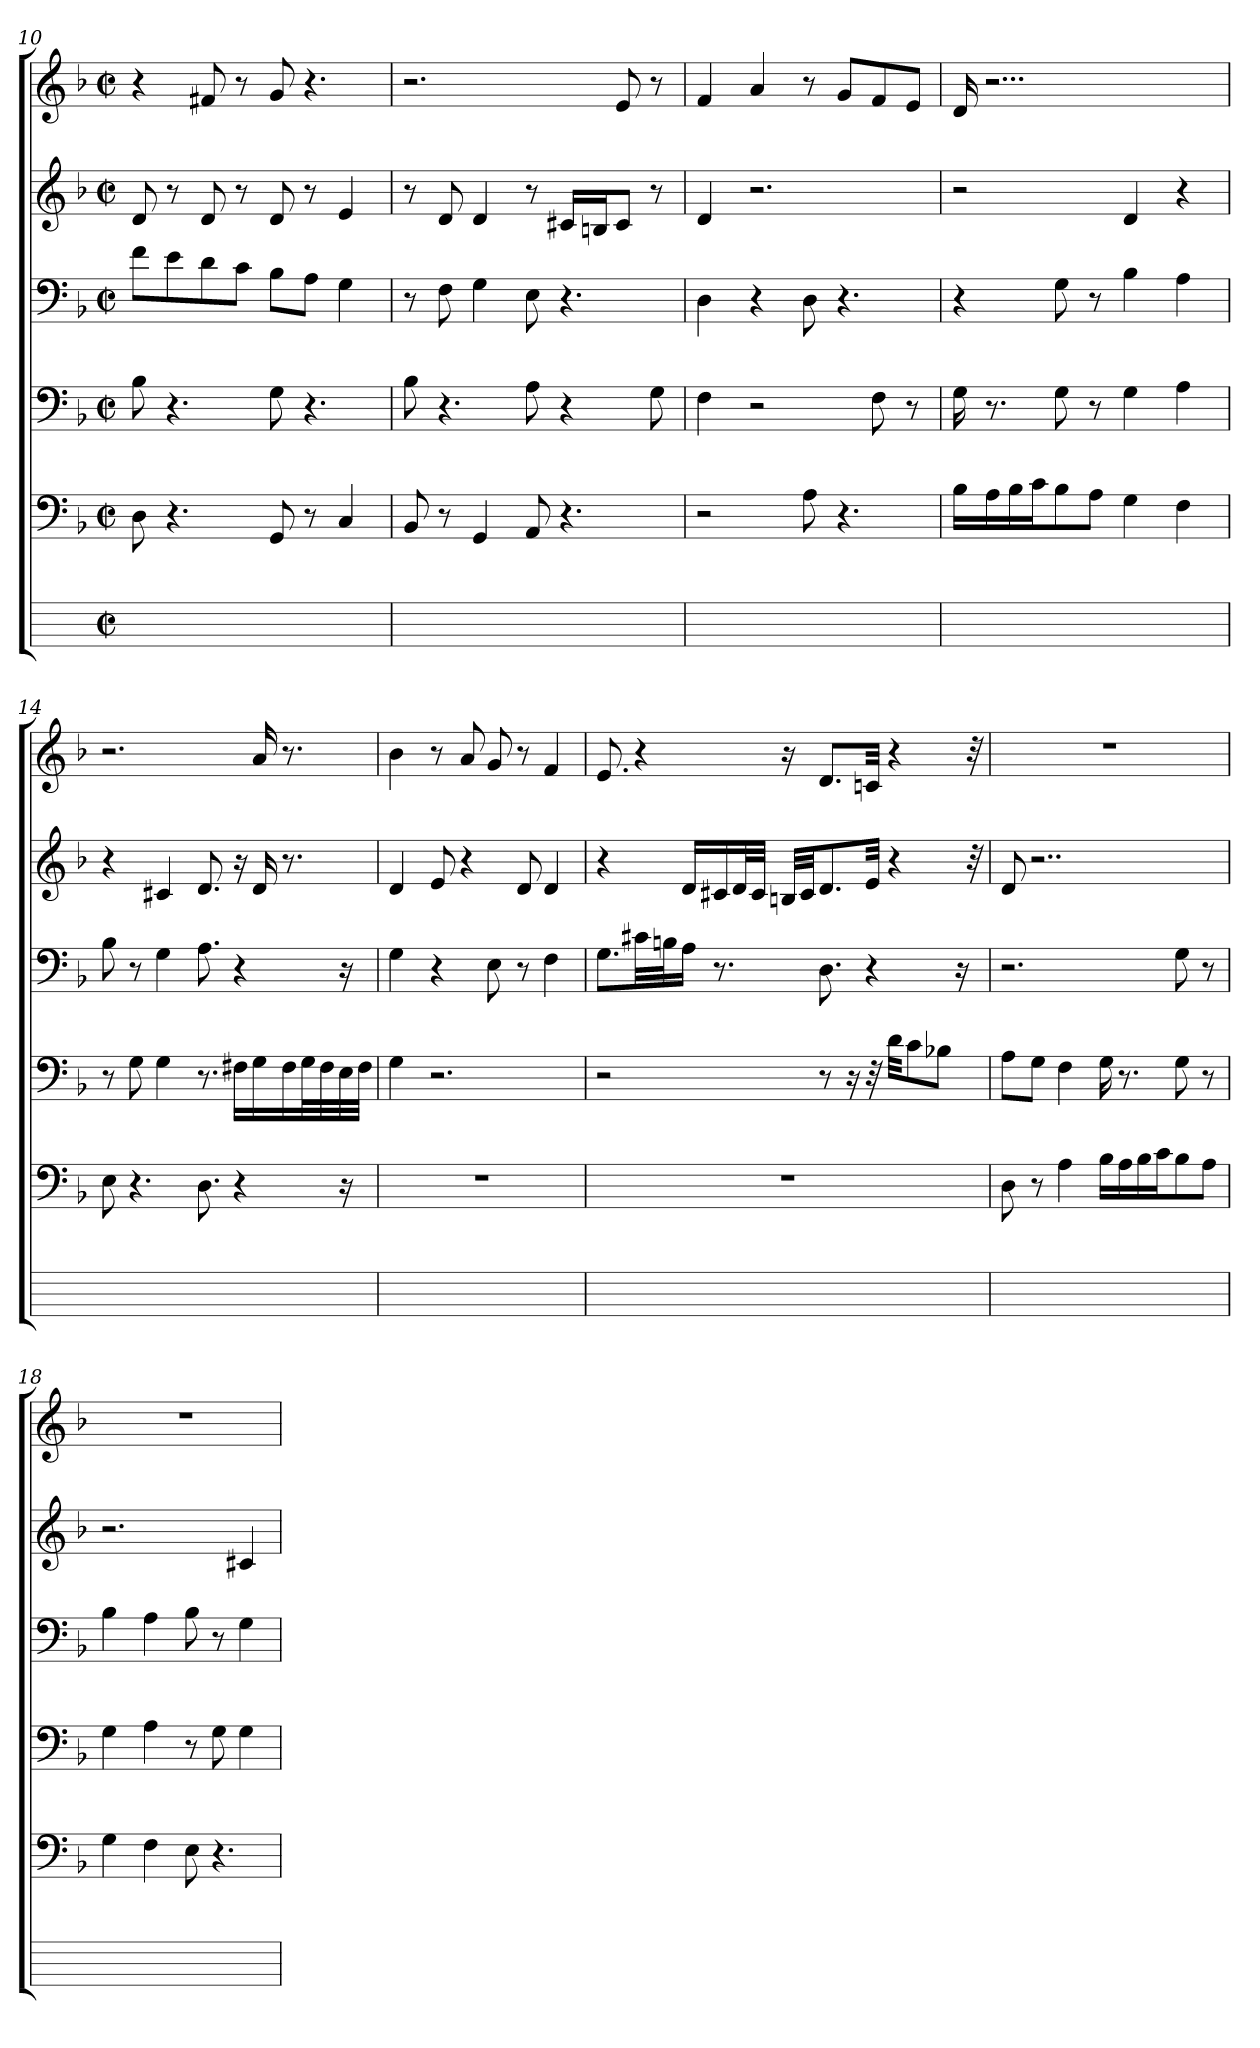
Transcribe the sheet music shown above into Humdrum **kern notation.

**kern	**kern	**kern	**kern	**kern	**kern
*part6	*part5	*part4	*part3	*part2	*part1
*staff6	*staff5	*staff4	*staff3	*staff2	*staff1
*	*clefF4	*clefF4	*clefF4	*clefG2	*clefG2
*	*k[b-]	*k[b-]	*k[b-]	*k[b-]	*k[b-]
*	*F:	*F:	*F:	*F:	*F:
*M2/2	*M2/2	*M2/2	*M2/2	*M2/2	*M2/2
*met(c|)	*met(c|)	*met(c|)	*met(c|)	*met(c|)	*met(c|)
=10	=10	=10	=10	=10	=10
1ryy	8D	8B-	8fL	8d	4r
.	4.r	4.r	8e	8r	.
.	.	.	8d	8d	8f#X
.	.	.	8cJ	8r	8r
.	8GG	8G	8B-L	8d	8g
.	8r	4.r	8AJ	8r	4.r
.	4C	.	4G	4e	.
=11	=11	=11	=11	=11	=11
1ryy	8BB-	8B-	8r	8r	2.r
.	8r	4.r	8F	8d	.
.	4GG	.	4G	4d	.
.	8AA	8A	8E	8r	.
.	4.r	4r	4.r	16c#XiLL	.
.	.	.	.	16BniJ	.
.	.	.	.	8c#J	8e
.	.	8G	.	8r	8r
=12	=12	=12	=12	=12	=12
1ryy	2r	4F	4D	4d	4f
.	.	2r	4r	2.r	4a
.	8A	.	8Dj	.	8r
.	4.r	.	4.r	.	8gL
.	.	8F	.	.	8f
.	.	8r	.	.	8eJ
=13	=13	=13	=13	=13	=13
1ryy	16B-LL	16G	4r	2r	16d
.	16Ai	8.r	.	.	2...r
.	16B-i	.	.	.	.
.	16ciJ	.	.	.	.
.	8B-j	8G	8G	.	.
.	8AJ	8r	8r	.	.
.	4G	4G	4B-	4dj	.
.	4F	4A	4A	4r	.
=14	=14	=14	=14	=14	=14
1ryy	8EZ	8r	8B-	4r	2.r
.	4.r	8G	8r	.	.
.	.	4G	4G	4c#XZ	.
.	8.D	8.r	8.A	8.d	.
.	4r	16F#XiLL	4r	16r	.
.	.	16Gj	.	16d	16a
.	.	16F#i	.	8.r	8.r
.	.	32GiL	.	.	.
.	.	32F#i	.	.	.
.	16r	32Ei	16r	.	.
.	.	32F#iJJJ	.	.	.
=15	=15	=15	=15	=15	=15
1ryy	1r	4G	4G	4d	4b-
.	.	2.r	4r	8e	8r
.	.	.	.	4r	8a
.	.	.	8E	.	8g
.	.	.	8r	8d	8r
.	.	.	4F	4d	4f
=16	=16	=16	=16	=16	=16
1ryy	1r	2r	8.GL	4r	8.e
.	.	.	32c#XiLL	.	4r
.	.	.	32BniJ	.	.
.	.	.	16AJJ	16djLL	.
.	.	.	8.r	16c#i	.
.	.	.	.	32diL	.
.	.	.	.	32c#iJJJ	.
.	.	.	.	32BiLLL	16r
.	.	.	.	32c#iJJ	.
.	.	8r	8.D	8.d	8.dL
.	.	16r	.	.	.
.	.	32r	4r	32eVJkk	32cnVJkk
.	.	32diKKL	.	4r	4r
.	.	8ci	.	.	.
.	.	8B-XiJ	.	.	.
.	.	.	16r	.	.
.	.	.	.	32r	32r
=17	=17	=17	=17	=17	=17
1ryy	8Dj	8AVL	2.r	8dj	1r
.	8r	8GiJ	.	2..r	.
.	4A	4F	.	.	.
.	16B-LL	16G	.	.	.
.	16Ai	8.r	.	.	.
.	16B-i	.	.	.	.
.	16ciJ	.	.	.	.
.	8B-j	8G	8G	.	.
.	8AJ	8r	8r	.	.
=18	=18	=18	=18	=18	=18
1ryy	4G	4G	4B-	2.r	1r
.	4F	4A	4A	.	.
.	8EZ	8r	8B-	.	.
.	4.r	8G	8r	.	.
.	.	4G	4G	4c#XZ	.
=	=	=	=	=	=
*-	*-	*-	*-	*-	*-
